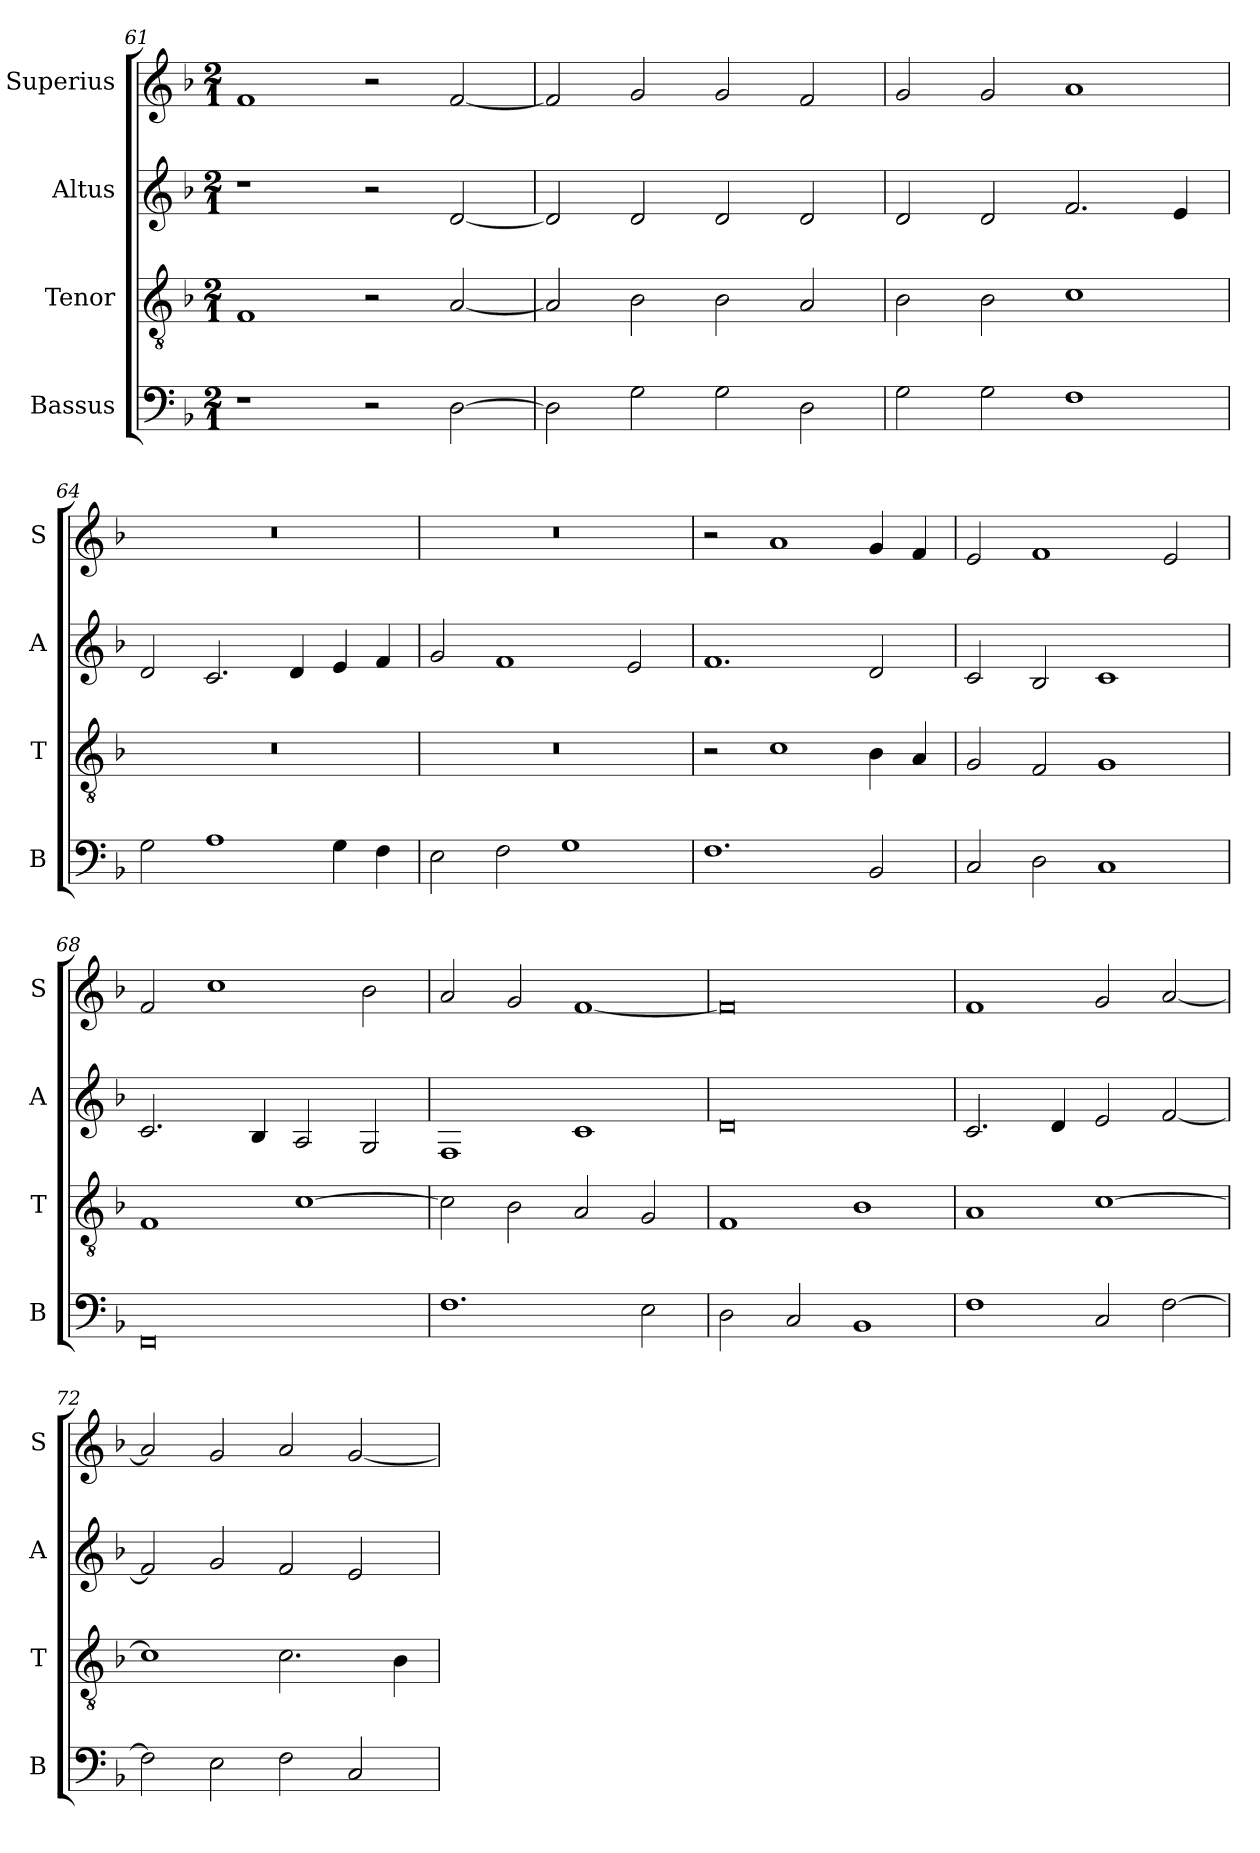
**kern	**kern	**kern	**kern
*part4	*part3	*part2	*part1
*staff4	*staff3	*staff2	*staff1
*I"Bassus	*I"Tenor	*I"Altus	*I"Superius
*I'B	*I'T	*I'A	*I'S
*clefF4	*clefGv2	*clefG2	*clefG2
*k[b-]	*k[b-]	*k[b-]	*k[b-]
*F:	*F:	*F:	*F:
*M2/1	*M2/1	*M2/1	*M2/1
=61	=61	=61	=61
1r	1F	1r	1f
2r	2r	2r	2r
[2D	[2A	[2d	[2f
=62	=62	=62	=62
2D]	2A]	2d]	2f]
2G	2B-	2d	2g
2G	2B-	2d	2g
2D	2A	2d	2f
=63	=63	=63	=63
2G	2B-	2d	2g
2G	2B-	2d	2g
1F	1c	2.f	1a
.	.	4e	.
=64	=64	=64	=64
2G	0r	2d	0r
1A	.	2.c	.
.	.	4d	.
4G	.	4e	.
4F	.	4f	.
=65	=65	=65	=65
2E	0r	2g	0r
2F	.	1f	.
1G	.	.	.
.	.	2e	.
=66	=66	=66	=66
1.F	2r	1.f	2r
.	1c	.	1a
2BB-	4B-	2d	4g
.	4A	.	4f
=67	=67	=67	=67
2C	2G	2c	2e
2D	2F	2B-	1f
1C	1G	1c	.
.	.	.	2e
=68	=68	=68	=68
0FF	1F	2.c	2f
.	.	.	1cc
.	.	4B-	.
.	[1c	2A	.
.	.	2G	2b-
=69	=69	=69	=69
1.F	2c]	1F	2a
.	2B-	.	2g
.	2A	1c	[1f
2E	2G	.	.
=70	=70	=70	=70
2D	1F	0d	0f]
2C	.	.	.
1BB-	1B-	.	.
=71	=71	=71	=71
1F	1A	2.c	1f
.	.	4d	.
2C	[1c	2e	2g
[2F	.	[2f	[2a
=72	=72	=72	=72
2F]	1c]	2f]	2a]
2E	.	2g	2g
2F	2.c	2f	2a
2C	.	2e	[2g
.	4B-	.	.
=	=	=	=
*-	*-	*-	*-
